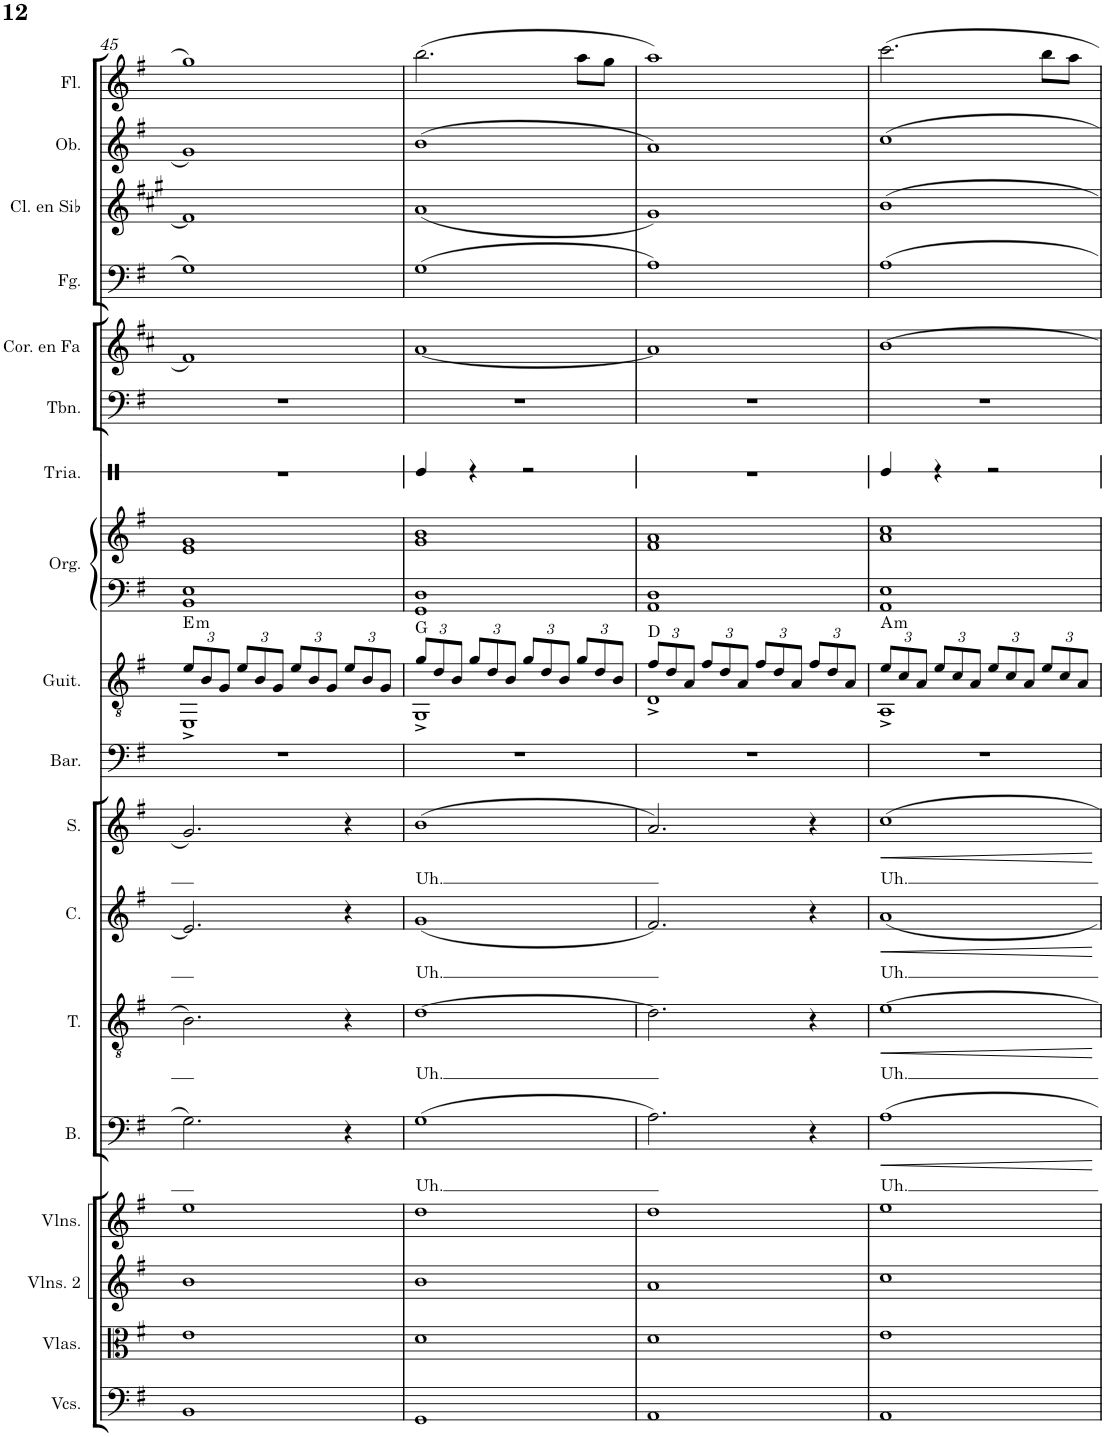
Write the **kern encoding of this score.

**kern	**kern	**kern	**kern	**kern	**text	**dynam	**kern	**text	**dynam	**kern	**text	**dynam	**kern	**text	**dynam	**kern	**kern	**harte	**kern	**kern	**kern	**kern	**kern	**kern	**kern	**kern	**kern
*part18	*part17	*part16	*part15	*part14	*part14	*part14	*part13	*part13	*part13	*part12	*part12	*part12	*part11	*part11	*part11	*part10	*part9	*part9	*part8	*part8	*part7	*part6	*part5	*part4	*part3	*part2	*part1
*staff19	*staff18	*staff17	*staff16	*staff15	*staff15	*staff15	*staff14	*staff14	*staff14	*staff13	*staff13	*staff13	*staff12	*staff12	*staff12	*staff11	*staff10	*	*staff9	*staff8	*staff7	*staff6	*staff5	*staff4	*staff3	*staff2	*staff1
*I"Violonchelos	*I"Violas	*I"Violines 2	*I"Violines 1	*I"Bajo	*	*	*I"Tenor	*	*	*I"Contralto	*	*	*I"Soprano	*	*	*I"Barítono	*I"Guitarra	*	*I"Órgano	*	*I"Triángulo	*I"Trombón	*I"Corno en Fa	*I"Fagot	*I"Clarinete en Sib	*I"Oboe	*I"Flauta
*I'Vcs.	*I'Vlas.	*I'Vlns. 2	*I'Vlns. 1	*I'B.	*	*	*I'T.	*	*	*I'C.	*	*	*I'S.	*	*	*I'Bar.	*I'Guit.	*	*	*	*	*I'Tbn.	*I'Cor. en Fa	*I'Fg.	*I'Cl. en Sib	*I'Ob.	*I'Fl.
!!LO:PB:g=z
*clefF4	*clefC3	*clefG2	*clefG2	*clefF4	*	*	*clefGv2	*	*	*clefG2	*	*	*clefG2	*	*	*clefF4	*clefGv2	*	*clefF4	*clefG2	*clefX	*clefF4	*clefG2	*clefF4	*clefG2	*clefG2	*clefG2
*	*	*	*	*	*	*	*	*	*	*	*	*	*	*	*	*	*	*	*	*	*	*	*Trd4c7	*	*Trd1c2	*	*
*k[f#]	*k[f#]	*k[f#]	*k[f#]	*k[f#]	*	*	*k[f#]	*	*	*k[f#]	*	*	*k[f#]	*	*	*k[f#]	*k[f#]	*	*k[f#]	*k[f#]	*k[]	*k[f#]	*k[f#c#]	*k[f#]	*k[f#c#g#]	*k[f#]	*k[f#]
*M4/4	*M4/4	*M4/4	*M4/4	*M4/4	*	*	*M4/4	*	*	*M4/4	*	*	*M4/4	*	*	*M4/4	*M4/4	*	*M4/4	*M4/4	*M4/4	*M4/4	*M4/4	*M4/4	*M4/4	*M4/4	*M4/4
*	*	*	*	*	*	*	*	*	*	*	*	*	*	*	*	*	*Xbrackettup	*	*	*	*	*	*	*	*	*	*
=45	=45	=45	=45	=45	=45	=45	=45	=45	=45	=45	=45	=45	=45	=45	=45	=45	=45	=45	=45	=45	=45	=45	=45	=45	=45	=45	=45
*	*	*	*	*	*	*	*	*	*	*	*	*	*	*	*	*	*^	*	*	*	*	*	*	*	*	*	*
!	!	!	!	!	!	!	!	!	!	!	!	!	!	!	!	!	!	!	!LO:H:kt=m	!	!	!	!	!	!	!	!	!
1BB	1e	1b	1ee	2.G\	.	.	2.B\	.	.	2.e/]	.	.	2.g/	.	.	1r	12e/L	1EE^	E:min	1BB 1E	1e 1g	1r	1r	1f#	1G	1f#]	1g	1gg
.	.	.	.	.	.	.	.	.	.	.	.	.	.	.	.	.	12B/	.	.	.	.	.	.	.	.	.	.	.
.	.	.	.	.	.	.	.	.	.	.	.	.	.	.	.	.	12G/J	.	.	.	.	.	.	.	.	.	.	.
.	.	.	.	.	.	.	.	.	.	.	.	.	.	.	.	.	12e/L	.	.	.	.	.	.	.	.	.	.	.
.	.	.	.	.	.	.	.	.	.	.	.	.	.	.	.	.	12B/	.	.	.	.	.	.	.	.	.	.	.
.	.	.	.	.	.	.	.	.	.	.	.	.	.	.	.	.	12G/J	.	.	.	.	.	.	.	.	.	.	.
.	.	.	.	.	.	.	.	.	.	.	.	.	.	.	.	.	12e/L	.	.	.	.	.	.	.	.	.	.	.
.	.	.	.	.	.	.	.	.	.	.	.	.	.	.	.	.	12B/	.	.	.	.	.	.	.	.	.	.	.
.	.	.	.	.	.	.	.	.	.	.	.	.	.	.	.	.	12G/J	.	.	.	.	.	.	.	.	.	.	.
.	.	.	.	4r	.	.	4r	.	.	4r	.	.	4r	.	.	.	12e/L	.	.	.	.	.	.	.	.	.	.	.
.	.	.	.	.	.	.	.	.	.	.	.	.	.	.	.	.	12B/	.	.	.	.	.	.	.	.	.	.	.
.	.	.	.	.	.	.	.	.	.	.	.	.	.	.	.	.	12G/J	.	.	.	.	.	.	.	.	.	.	.
=46	=46	=46	=46	=46	=46	=46	=46	=46	=46	=46	=46	=46	=46	=46	=46	=46	=46	=46	=46	=46	=46	=46	=46	=46	=46	=46	=46	=46
!	!	!	!	!	!LO:LY:b	!	!	!LO:LY:b	!	!	!LO:LY:b	!	!	!LO:LY:b	!	!	!	!	!	!	!	!	!	!	!	!	!	!
1GG	1d	1b	1dd	(1G	Uh.	.	[1d	Uh.	.	(1g	Uh.	.	(1b	Uh.	.	1r	12g/L	1GG^	G:maj	1GG 1D	1g 1b	4Re/	1r	[1a	(1G	(1a	(1b	(2.bb\
.	.	.	.	.	.	.	.	.	.	.	.	.	.	.	.	.	12d/	.	.	.	.	.	.	.	.	.	.	.
.	.	.	.	.	.	.	.	.	.	.	.	.	.	.	.	.	12B/J	.	.	.	.	.	.	.	.	.	.	.
.	.	.	.	.	.	.	.	.	.	.	.	.	.	.	.	.	12g/L	.	.	.	.	4r	.	.	.	.	.	.
.	.	.	.	.	.	.	.	.	.	.	.	.	.	.	.	.	12d/	.	.	.	.	.	.	.	.	.	.	.
.	.	.	.	.	.	.	.	.	.	.	.	.	.	.	.	.	12B/J	.	.	.	.	.	.	.	.	.	.	.
.	.	.	.	.	.	.	.	.	.	.	.	.	.	.	.	.	12g/L	.	.	.	.	2r	.	.	.	.	.	.
.	.	.	.	.	.	.	.	.	.	.	.	.	.	.	.	.	12d/	.	.	.	.	.	.	.	.	.	.	.
.	.	.	.	.	.	.	.	.	.	.	.	.	.	.	.	.	12B/J	.	.	.	.	.	.	.	.	.	.	.
.	.	.	.	.	.	.	.	.	.	.	.	.	.	.	.	.	12g/L	.	.	.	.	.	.	.	.	.	.	8aa\L
.	.	.	.	.	.	.	.	.	.	.	.	.	.	.	.	.	12d/	.	.	.	.	.	.	.	.	.	.	.
.	.	.	.	.	.	.	.	.	.	.	.	.	.	.	.	.	.	.	.	.	.	.	.	.	.	.	.	8gg\J
.	.	.	.	.	.	.	.	.	.	.	.	.	.	.	.	.	12B/J	.	.	.	.	.	.	.	.	.	.	.
=47	=47	=47	=47	=47	=47	=47	=47	=47	=47	=47	=47	=47	=47	=47	=47	=47	=47	=47	=47	=47	=47	=47	=47	=47	=47	=47	=47	=47
1AA	1d	1a	1dd	2.A\)	.	.	2.d\]	.	.	2.f#/)	.	.	2.a/)	.	.	1r	12f#/L	1D^	D:maj	1AA 1D	1f# 1a	1r	1r	1a]	1A)	1g#)	1a)	1aa)
.	.	.	.	.	.	.	.	.	.	.	.	.	.	.	.	.	12d/	.	.	.	.	.	.	.	.	.	.	.
.	.	.	.	.	.	.	.	.	.	.	.	.	.	.	.	.	12A/J	.	.	.	.	.	.	.	.	.	.	.
.	.	.	.	.	.	.	.	.	.	.	.	.	.	.	.	.	12f#/L	.	.	.	.	.	.	.	.	.	.	.
.	.	.	.	.	.	.	.	.	.	.	.	.	.	.	.	.	12d/	.	.	.	.	.	.	.	.	.	.	.
.	.	.	.	.	.	.	.	.	.	.	.	.	.	.	.	.	12A/J	.	.	.	.	.	.	.	.	.	.	.
.	.	.	.	.	.	.	.	.	.	.	.	.	.	.	.	.	12f#/L	.	.	.	.	.	.	.	.	.	.	.
.	.	.	.	.	.	.	.	.	.	.	.	.	.	.	.	.	12d/	.	.	.	.	.	.	.	.	.	.	.
.	.	.	.	.	.	.	.	.	.	.	.	.	.	.	.	.	12A/J	.	.	.	.	.	.	.	.	.	.	.
.	.	.	.	4r	.	.	4r	.	.	4r	.	.	4r	.	.	.	12f#/L	.	.	.	.	.	.	.	.	.	.	.
.	.	.	.	.	.	.	.	.	.	.	.	.	.	.	.	.	12d/	.	.	.	.	.	.	.	.	.	.	.
.	.	.	.	.	.	.	.	.	.	.	.	.	.	.	.	.	12A/J	.	.	.	.	.	.	.	.	.	.	.
=48	=48	=48	=48	=48	=48	=48	=48	=48	=48	=48	=48	=48	=48	=48	=48	=48	=48	=48	=48	=48	=48	=48	=48	=48	=48	=48	=48	=48
!	!	!	!	!	!LO:LY:b	!LO:HP:b	!	!LO:LY:b	!LO:HP:b	!	!LO:LY:b	!LO:HP:b	!	!LO:LY:b	!LO:HP:b	!	!	!	!LO:H:kt=m	!	!	!	!	!	!	!	!	!
1AA	1e	1cc	1ee	1A	Uh.	<	[1e	Uh.	<	1a	Uh.	<	1cc	Uh.	<	1r	12e/L	1AA^	A:min	1AA 1E	1a 1cc	4Re/	1r	[1b	1A	1b	1cc	2.ccc\
.	.	.	.	.	.	.	.	.	.	.	.	.	.	.	.	.	12c/	.	.	.	.	.	.	.	.	.	.	.
.	.	.	.	.	.	.	.	.	.	.	.	.	.	.	.	.	12A/J	.	.	.	.	.	.	.	.	.	.	.
.	.	.	.	.	.	.	.	.	.	.	.	.	.	.	.	.	12e/L	.	.	.	.	4r	.	.	.	.	.	.
.	.	.	.	.	.	.	.	.	.	.	.	.	.	.	.	.	12c/	.	.	.	.	.	.	.	.	.	.	.
.	.	.	.	.	.	.	.	.	.	.	.	.	.	.	.	.	12A/J	.	.	.	.	.	.	.	.	.	.	.
.	.	.	.	.	.	.	.	.	.	.	.	.	.	.	.	.	12e/L	.	.	.	.	2r	.	.	.	.	.	.
.	.	.	.	.	.	.	.	.	.	.	.	.	.	.	.	.	12c/	.	.	.	.	.	.	.	.	.	.	.
.	.	.	.	.	.	.	.	.	.	.	.	.	.	.	.	.	12A/J	.	.	.	.	.	.	.	.	.	.	.
.	.	.	.	.	.	.	.	.	.	.	.	.	.	.	.	.	12e/L	.	.	.	.	.	.	.	.	.	.	8bb\L
.	.	.	.	.	.	.	.	.	.	.	.	.	.	.	.	.	12c/	.	.	.	.	.	.	.	.	.	.	.
.	.	.	.	.	.	.	.	.	.	.	.	.	.	.	.	.	.	.	.	.	.	.	.	.	.	.	.	8aa\J
.	.	.	.	.	.	.	.	.	.	.	.	.	.	.	.	.	12A/J	.	.	.	.	.	.	.	.	.	.	.
*	*	*	*	*	*	*	*	*	*	*	*	*	*	*	*	*	*v	*v	*	*	*	*	*	*	*	*	*	*
.	.	.	.	.	.	[	.	.	[	.	.	[	.	.	[	.	.	.	.	.	.	.	.	.	.	.	.
=	=	=	=	=	=	=	=	=	=	=	=	=	=	=	=	=	=	=	=	=	=	=	=	=	=	=	=
*-	*-	*-	*-	*-	*-	*-	*-	*-	*-	*-	*-	*-	*-	*-	*-	*-	*-	*-	*-	*-	*-	*-	*-	*-	*-	*-	*-
